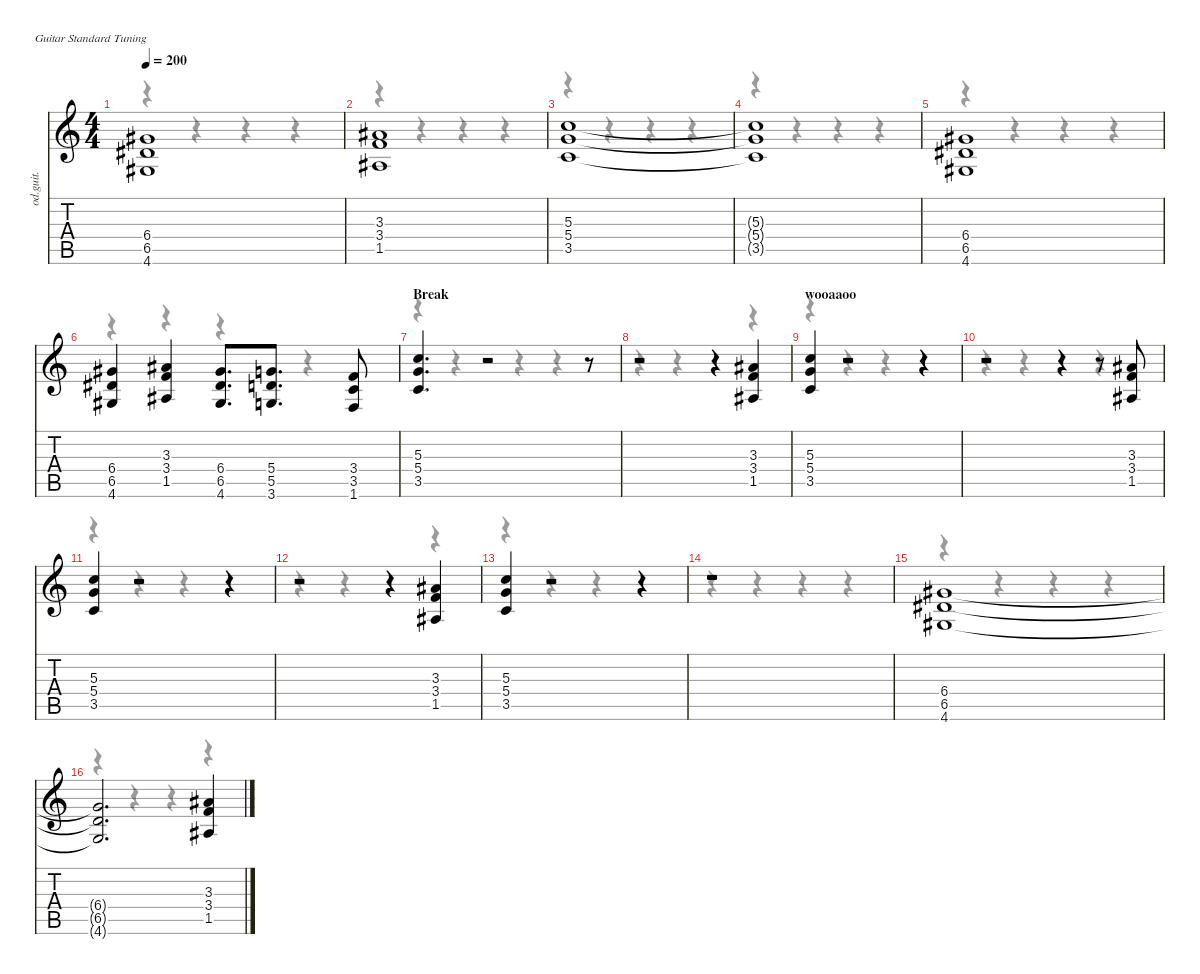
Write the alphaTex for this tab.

\hideDynamics
\bracketExtendMode nobrackets
\otherSystemsTrackNameOrientation horizontal
\track ("Guitar 1 " "od.guit.") {instrument overdrivenguitar}
\staff {score tabs}
\tuning (E4 B3 G3 D3 A2 E2)
\voice
\ts (4 4)
\scale
0.977884
\tempo 200
\accidentals auto
\clef g2
\ottava regular
\simile none
\ks c
(6.4{acc #} 6.5{acc #} 4.6{acc #}).1{dy f beam Up} |
\scale
0.977884 (3.3{acc #} 3.4 1.5{acc #}).1{beam Up} |
\scale
1.10656 (5.3 5.4 3.5).1{beam Up} |
\scale
0.988476 (5.3{t} 5.4{t} 3.5{t}).1{beam Up} |
\scale
0.968862 (6.4{acc #} 6.5{acc #} 4.6{acc #}).1{beam Up} |
\scale
0.985338 (6.4{acc #} 6.5{acc #} 4.6{acc #}).4{beam Up} (3.3{acc #} 3.4 1.5{acc #}).4{beam Up} (6.4{acc #} 6.5{acc #} 4.6{acc #}).8{d beam Up} (5.4 5.5 3.6).8{d beam Up} (3.4 3.5 1.6).8{beam Up} |
\section ("" "Break")
\scale
0.968862 (5.3 5.4 3.5).4{d beam Up} r.2{beam Up} r.8{beam Up} |
\scale
1.00495 r.2{beam Up} r.4{beam Up} (3.3{acc #} 3.4 1.5{acc #}).4{beam Up} |
\section ("" "wooaaoo")
\scale
0.988476 (5.3 5.4 3.5).4{beam Up} r.2{beam Up} r.4{beam Up} |
\scale
0.988476 r.2{beam Up} r.4{beam Up} r.8{beam Up} (3.3{acc #} 3.4 1.5{acc #}).8{beam Up} |
\scale
1.10617 (5.3 5.4 3.5).4{beam Up} r.2{beam Up} r.4{beam Up} |
\scale
0.968469 r.2{beam Up} r.4{beam Up} (3.3{acc #} 3.4 1.5{acc #}).4{beam Up} |
\scale
0.988084 (5.3 5.4 3.5).4{beam Up} r.2{beam Up} r.4{beam Up} |
\scale
0.988084 r.1{beam Up} |
\scale
0.968469 (6.4{acc #} 6.5{acc #} 4.6{acc #}).1{beam Up} |
\scale
1.00456 (6.4{t acc #} 6.5{t acc #} 4.6{t acc #}).2{d beam Up} (3.3{acc #} 3.4 1.5{acc #}).4{beam Up}
\voice
\clef g2
\ottava regular
\simile none
\ks c
r.4{dy mf beam Down} r.4{beam Down} r.4{beam Down} r.4{beam Down} |
r.4{beam Down} r.4{beam Down} r.4{beam Down} r.4{beam Down} |
r.4{beam Down} r.4{beam Down} r.4{beam Down} r.4{beam Down} |
r.4{beam Down} r.4{beam Down} r.4{beam Down} r.4{beam Down} |
r.4{beam Down} r.4{beam Down} r.4{beam Down} r.4{beam Down} |
r.4{beam Down} r.4{beam Down} r.4{beam Down} r.4{beam Down} |
r.4{beam Down} r.4{beam Down} r.4{beam Down} r.4{beam Down} |
r.4{beam Down} r.4{beam Down} r.4{beam Down} r.4{beam Down} |
r.4{beam Down} r.4{beam Down} r.4{beam Down} r.4{beam Down} |
r.4{beam Down} r.4{beam Down} r.4{beam Down} r.4{beam Down} |
r.4{beam Down} r.4{beam Down} r.4{beam Down} r.4{beam Down} |
r.4{beam Down} r.4{beam Down} r.4{beam Down} r.4{beam Down} |
r.4{beam Down} r.4{beam Down} r.4{beam Down} r.4{beam Down} |
r.4{beam Down} r.4{beam Down} r.4{beam Down} r.4{beam Down} |
r.4{beam Down} r.4{beam Down} r.4{beam Down} r.4{beam Down} |
r.4{beam Down} r.4{beam Down} r.4{beam Down} r.4{beam Down}
